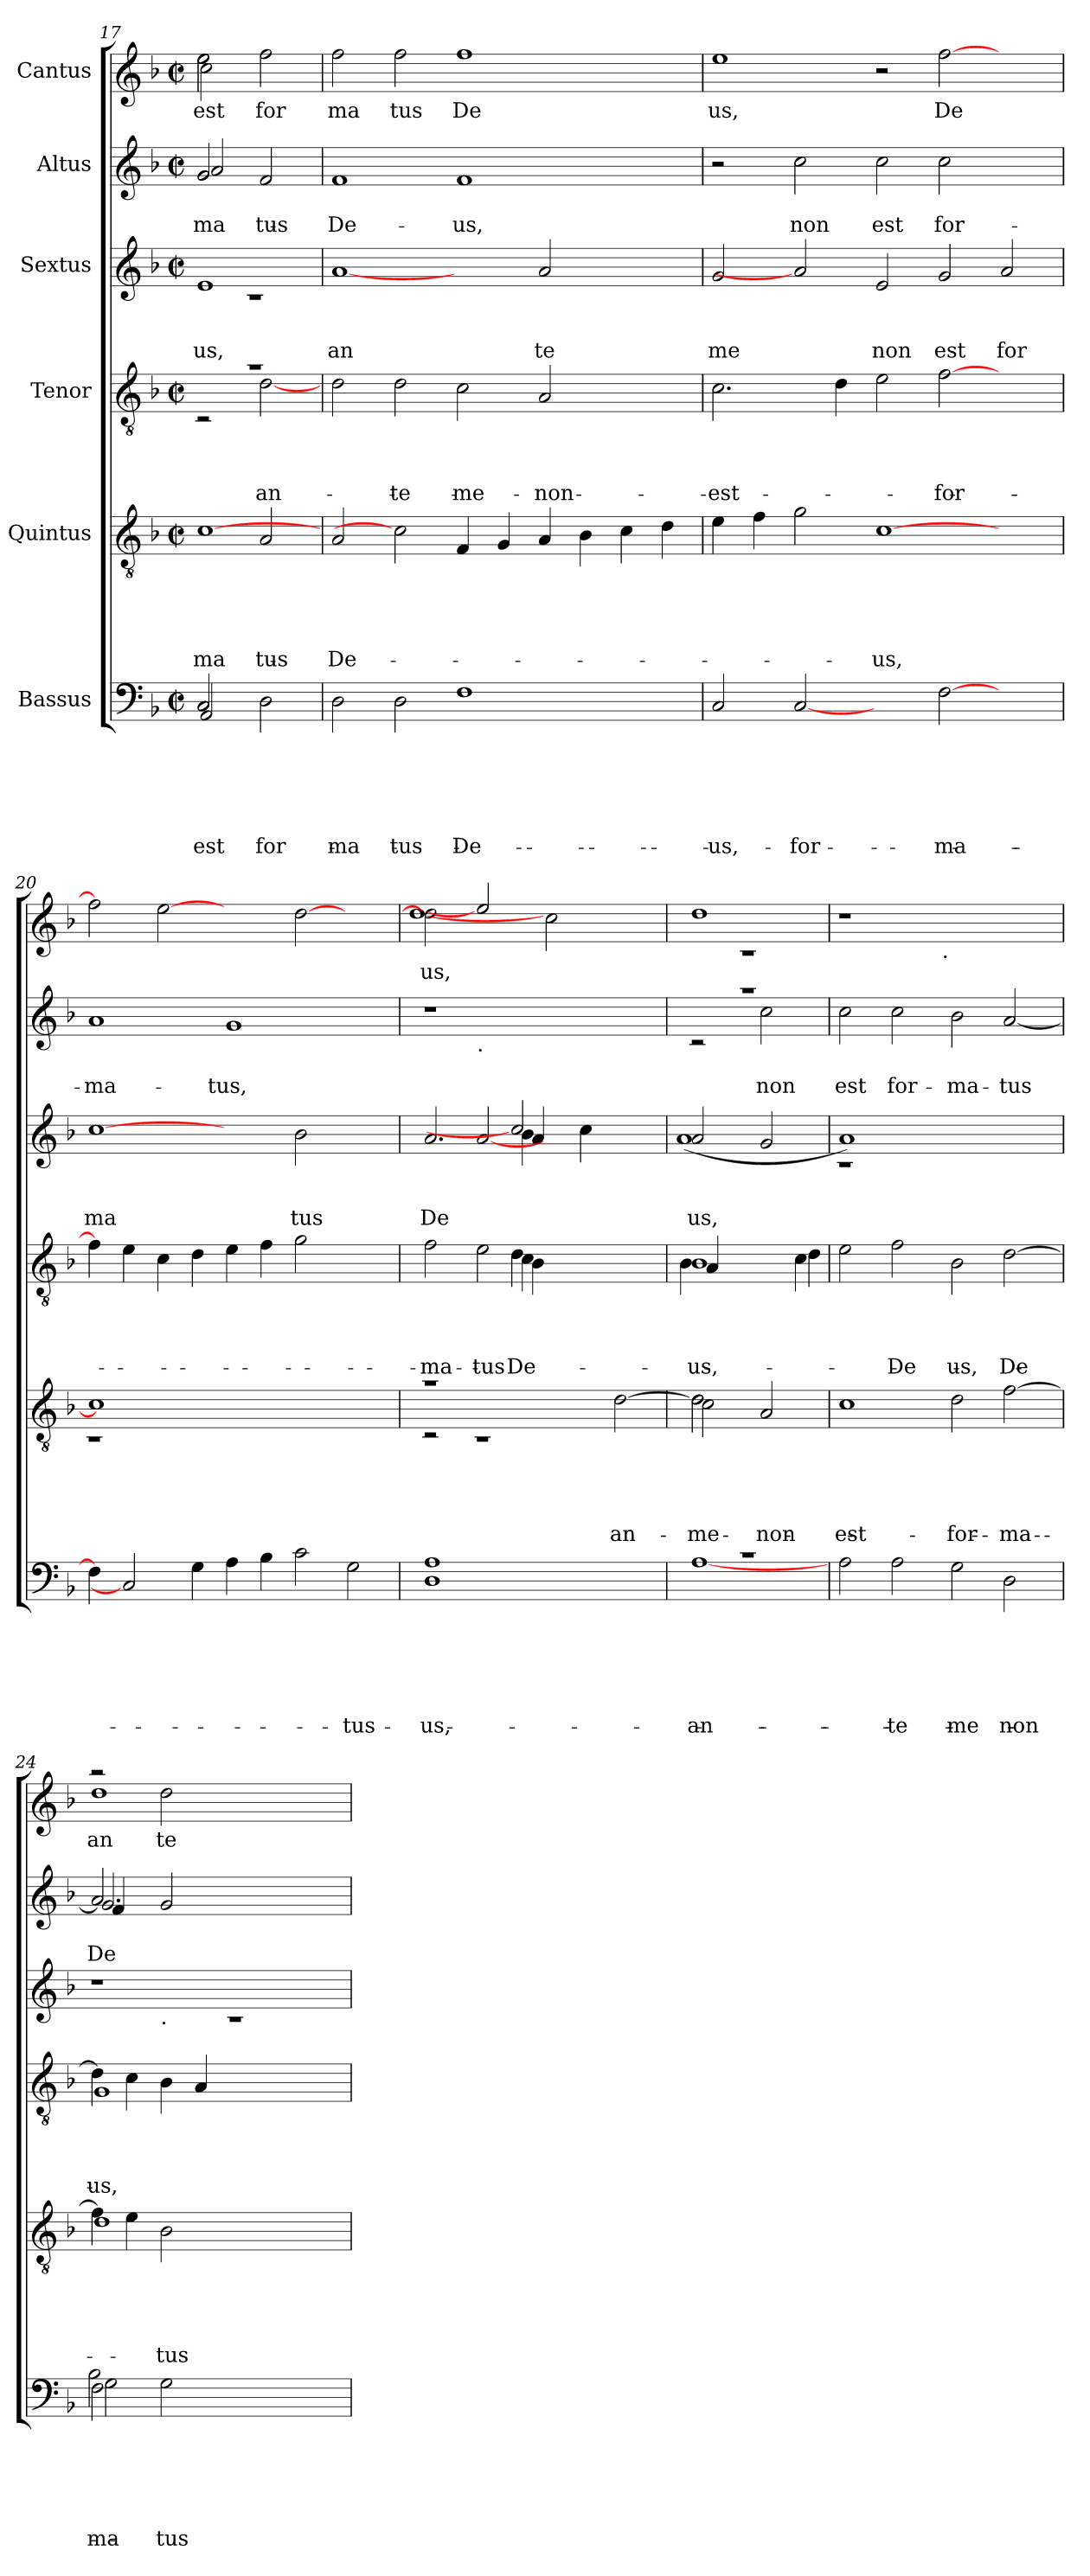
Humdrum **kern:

**kern	**text	**text	**text	**text	**text	**text	**kern	**text	**text	**text	**text	**text	**kern	**text	**text	**text	**text	**kern	**text	**text	**text	**kern	**text	**text	**kern	**text
*part6	*part6	*part6	*part6	*part6	*part6	*part6	*part5	*part5	*part5	*part5	*part5	*part5	*part4	*part4	*part4	*part4	*part4	*part3	*part3	*part3	*part3	*part2	*part2	*part2	*part1	*part1
*staff6	*staff6	*staff6	*staff6	*staff6	*staff6	*staff6	*staff5	*staff5	*staff5	*staff5	*staff5	*staff5	*staff4	*staff4	*staff4	*staff4	*staff4	*staff3	*staff3	*staff3	*staff3	*staff2	*staff2	*staff2	*staff1	*staff1
*I"Bassus	*	*	*	*	*	*	*I"Quintus	*	*	*	*	*	*I"Tenor	*	*	*	*	*I"Sextus	*	*	*	*I"Altus	*	*	*I"Cantus	*
!!LO:PB:g=z
*clefF4	*	*	*	*	*	*	*clefGv2	*	*	*	*	*	*clefGv2	*	*	*	*	*clefG2	*	*	*	*clefG2	*	*	*clefG2	*
*k[b-]	*	*	*	*	*	*	*k[b-]	*	*	*	*	*	*k[b-]	*	*	*	*	*k[b-]	*	*	*	*k[b-]	*	*	*k[b-]	*
*F:	*	*	*	*	*	*	*F:	*	*	*	*	*	*F:	*	*	*	*	*F:	*	*	*	*F:	*	*	*F:	*
*M2/2	*	*	*	*	*	*	*M2/2	*	*	*	*	*	*M2/2	*	*	*	*	*M2/2	*	*	*	*M2/2	*	*	*M2/2	*
*met(c|)	*	*	*	*	*	*	*met(c|)	*	*	*	*	*	*met(c|)	*	*	*	*	*met(c|)	*	*	*	*met(c|)	*	*	*met(c|)	*
=17	=17	=17	=17	=17	=17	=17	=17	=17	=17	=17	=17	=17	=17	=17	=17	=17	=17	=17	=17	=17	=17	=17	=17	=17	=17	=17
!	!	!	!	!	!	!LO:LY:b	!	!	!	!	!	!	!	!	!	!	!	!	!	!	!	!	!	!	!	!
*^	*	*	*	*	*	*	*	*	*	*	*	*	*	*	*	*	*	*	*	*	*	*	*	*	*	*
!	!	!	!	!	!	!	!LO:LY:b	!	!	!	!	!	!	!	!	!	!	!	!	!	!	!	!	!	!	!	!
*	*^	*	*	*	*	*	*	*	*	*	*	*	*	*	*	*	*	*	*	*	*	*	*	*	*	*	*
!	!	!	!	!	!	!	!	!LO:LY:b	!	!	!	!	!	!LO:LY:b	!	!	!	!	!	!	!	!	!LO:LY:b	!	!	!LO:LY:b	!	!
*	*	*	*	*	*	*	*	*	*^	*	*	*	*	*	*^	*	*	*	*	*^	*	*	*	*^	*	*	*	*
!	!	!	!	!	!	!	!	!	!	!	!	!	!	!	!	!	!	!	!	!	!	!	!	!	!	!	!	!	!	!LO:LY:b	!	!
*	*	*	*	*	*	*	*	*	*	*	*	*	*	*	*	*	*	*	*	*	*	*	*	*	*	*	*	*^	*	*	*	*
!	!	!	!	!	!	!	!	!	!	!	!	!	!	!	!	!	!	!	!	!	!	!	!	!	!	!	!	!	!	!	!LO:LY:b	!	!LO:LY:b
*	*	*	*	*	*	*	*	*	*	*	*	*	*	*	*	*	*	*	*	*	*	*	*	*	*	*	*	*	*	*	*	*^	*
!	!	!	!	!	!	!	!	!	!	!	!	!	!	!	!	!	!	!	!	!	!	!	!	!	!	!	!	!	!	!	!	!	!	!LO:LY:b
*	*	*	*	*	*	*	*	*	*	*	*	*	*	*	*	*	*	*	*	*	*	*	*	*	*	*	*	*	*	*	*	*	*^	*
!	!	!	!	!	!	!	!	!	!	!	!	!	!	!	!	!	!	!	!	!	!	!	!	!	!	!	!	!	!	!	!	!	!	!	!LO:LY:b
2C/	2AA/	2C/	.	.	.	.	.	est	[1c	2ryy	.	.	.	.	ma-	1ra	2rC	.	.	.	.	1e	1rc	.	.	-us,	2g/	2a/	2g/	.	-ma-	2ee\	2cc\	2ee\	est
!	!	!	!	!	!	!	!	!LO:LY:b	!	!	!	!	!	!	!LO:LY:b	!	!	!	!	!	!LO:LY:b	!	!	!	!	!	!	!	!	!	!LO:LY:b	!	!	!	!LO:LY:b
2ryy	2ryy	2D\	.	.	.	.	.	for-	.	2A/	.	.	.	.	-tus	.	[>2d\	.	.	.	an-	.	.	.	.	.	2ryy	2ryy	2f/	.	-tus	2ryy	2ryy	2ff\	for
*	*	*	*	*	*	*	*	*	*	*	*	*	*	*	*	*	*	*	*	*	*	*v	*v	*	*	*	*	*	*	*	*	*	*	*	*
=18	=18	=18	=18	=18	=18	=18	=18	=18	=18	=18	=18	=18	=18	=18	=18	=18	=18	=18	=18	=18	=18	=18	=18	=18	=18	=18	=18	=18	=18	=18	=18	=18	=18	=18
!	!	!	!	!	!	!	!	!LO:LY:b	!	!	!	!	!	!	!LO:LY:b	!	!	!	!	!	!	!	!	!	!LO:LY:b	!	!	!	!	!LO:LY:b	!	!	!	!LO:LY:b
*v	*v	*v	*	*	*	*	*	*	*	*	*	*	*	*	*	*v	*v	*	*	*	*	*	*	*	*	*v	*v	*v	*	*	*v	*v	*v	*
*	*	*	*	*	*	*	*v	*v	*	*	*	*	*	*	*	*	*	*	*	*	*	*	*	*	*	*	*
2D\	.	.	.	.	.	-ma	2A/	.	.	.	.	De-	2d\	.	.	.	.	[1a	.	.	an	1f	.	De-	2ff\	ma
!	!	!	!	!	!	!LO:LY:b	!	!	!	!	!	!	!	!	!	!	!LO:LY:b	!	!	!	!	!	!	!	!	!LO:LY:b
2D\	.	.	.	.	.	tus	2c]	.	.	.	.	.	2d\	.	.	.	-te	.	.	.	.	.	.	.	2ff\	tus
!	!	!	!	!	!	!LO:LY:b	!	!	!	!	!	!	!	!	!	!	!LO:LY:b	!	!	!	!	!	!	!LO:LY:b	!	!LO:LY:b
1F	.	.	.	.	.	De-	4F/	.	.	.	.	.	2c\	.	.	.	me	2ryy	.	.	.	1f	.	-us,	1ff	De
.	.	.	.	.	.	.	4G/	.	.	.	.	.	.	.	.	.	.	.	.	.	.	.	.	.	.	.
!	!	!	!	!	!	!	!	!	!	!	!	!	!	!	!	!	!LO:LY:b	!	!	!	!LO:LY:b	!	!	!	!	!
.	.	.	.	.	.	.	4A/	.	.	.	.	.	2A/	.	.	.	non	2a/	.	.	te	.	.	.	.	.
.	.	.	.	.	.	.	4B-\	.	.	.	.	.	.	.	.	.	.	.	.	.	.	.	.	.	.	.
2ryy	.	.	.	.	.	.	4c\	.	.	.	.	.	2ryy	.	.	.	.	2ryy	.	.	.	2ryy	.	.	2ryy	.
.	.	.	.	.	.	.	4d\	.	.	.	.	.	.	.	.	.	.	.	.	.	.	.	.	.	.	.
=19	=19	=19	=19	=19	=19	=19	=19	=19	=19	=19	=19	=19	=19	=19	=19	=19	=19	=19	=19	=19	=19	=19	=19	=19	=19	=19
!	!	!	!	!	!	!LO:LY:b	!	!	!	!	!	!	!	!	!	!	!LO:LY:b	!	!	!	!LO:LY:b	!	!	!	!	!LO:LY:b
2C/	.	.	.	.	.	-us,	4e\	.	.	.	.	.	2.c\	.	.	.	est	2g/	.	.	me	2r	.	.	1ee	us,
.	.	.	.	.	.	.	4f\	.	.	.	.	.	.	.	.	.	.	.	.	.	.	.	.	.	.	.
!	!	!	!	!	!	!LO:LY:b	!	!	!	!	!	!	!	!	!	!	!	!	!	!	!	!	!	!LO:LY:b	!	!
[2C	.	.	.	.	.	for-	2g\	.	.	.	.	.	.	.	.	.	.	2a]	.	.	.	2cc\	.	non	.	.
.	.	.	.	.	.	.	.	.	.	.	.	.	4d\	.	.	.	.	.	.	.	.	.	.	.	.	.
!	!	!	!	!	!	!	!	!	!	!	!	!LO:LY:b	!	!	!	!	!	!	!	!	!LO:LY:b	!	!	!LO:LY:b	!	!
2ryy	.	.	.	.	.	.	[>1c	.	.	.	.	-us,	2e\	.	.	.	.	2e/	.	.	non	2cc\	.	est	2r	.
!	!	!	!	!	!	!LO:LY:b	!	!	!	!	!	!	!	!	!	!	!LO:LY:b	!	!	!	!LO:LY:b	!	!	!LO:LY:b	!	!LO:LY:b
[>2F\	.	.	.	.	.	-ma-	.	.	.	.	.	.	[>2f\	.	.	.	for-	2g/	.	.	est	2cc\	.	for-	[>2ff\	De
!	!	!	!	!	!	!	!	!	!	!	!	!	!	!	!	!	!	!	!	!	!LO:LY:b	!	!	!	!	!
2ryy	.	.	.	.	.	.	2ryy	.	.	.	.	.	2ryy	.	.	.	.	2a/	.	.	for	2ryy	.	.	2ryy	.
=20	=20	=20	=20	=20	=20	=20	=20	=20	=20	=20	=20	=20	=20	=20	=20	=20	=20	=20	=20	=20	=20	=20	=20	=20	=20	=20
*	*	*	*	*	*	*	*^	*	*	*	*	*	*	*	*	*	*	*	*	*	*	*	*	*	*	*
!	!	!	!	!	!	!	!	!	!	!	!	!	!	!	!	!	!	!	!	!	!	!LO:LY:b	!	!	!LO:LY:b	!	!
4F\]	.	.	.	.	.	.	1c]	1rC	.	.	.	.	.	4f\]	.	.	.	.	[1cc	.	.	ma	1a	.	-ma-	2ff\]	.
2C]	.	.	.	.	.	.	.	.	.	.	.	.	.	4e\	.	.	.	.	.	.	.	.	.	.	.	.	.
.	.	.	.	.	.	.	.	.	.	.	.	.	.	4c\	.	.	.	.	.	.	.	.	.	.	.	[2ee	.
4G\	.	.	.	.	.	.	.	.	.	.	.	.	.	4d\	.	.	.	.	.	.	.	.	.	.	.	.	.
!	!	!	!	!	!	!	!	!	!	!	!	!	!	!	!	!	!	!	!	!	!	!	!	!	!LO:LY:b	!	!
4A\	.	.	.	.	.	.	1.ryy	1.ryy	.	.	.	.	.	4e\	.	.	.	.	2ryy	.	.	.	1g	.	-tus,	2ryy	.
4B-\	.	.	.	.	.	.	.	.	.	.	.	.	.	4f\	.	.	.	.	.	.	.	.	.	.	.	.	.
!	!	!	!	!	!	!	!	!	!	!	!	!	!	!	!	!	!	!	!	!	!	!LO:LY:b	!	!	!	!	!
2c\	.	.	.	.	.	.	.	.	.	.	.	.	.	2g\	.	.	.	.	2b-\	.	.	tus	.	.	.	[>2dd\	.
!	!	!	!	!	!	!LO:LY:b	!	!	!	!	!	!	!	!	!	!	!	!	!	!	!	!	!	!	!	!	!
2G\	.	.	.	.	.	-tus	.	.	.	.	.	.	.	2ryy	.	.	.	.	2ryy	.	.	.	2ryy	.	.	2ryy	.
=21	=21	=21	=21	=21	=21	=21	=21	=21	=21	=21	=21	=21	=21	=21	=21	=21	=21	=21	=21	=21	=21	=21	=21	=21	=21	=21	=21
!	!	!	!	!	!	!LO:LY:b	!	!	!	!	!	!	!	!	!	!	!	!LO:LY:b	!	!	!	!LO:LY:b	!	!	!	!	!LO:LY:b
*	*	*	*	*	*	*	*	*	*	*	*	*	*	*^	*	*	*	*	*^	*	*	*	*^	*	*	*^	*
*	*	*	*	*	*	*	*	*	*	*	*	*	*	*	*^	*	*	*	*	*	*^	*	*	*	*	*	*	*	*	*	*
*	*	*	*	*	*	*	*	*	*	*	*	*	*	*	*	*^	*	*	*	*	*	*	*^	*	*	*	*	*	*	*	*	*	*
1D 1A	.	.	.	.	.	-us,	1ra	2rC	.	.	.	.	.	2f\	2.ryy	2.ryy	2.ryy	.	.	.	-ma-	2.a/	2.ryy	2.ryy	2ryy	.	.	De	1r	2ryy	.	.	2dd\]	[>1dd	us,
!	!	!	!	!	!	!	!	!	!	!	!	!	!	!	!	!	!	!	!	!	!	!	!	!	!	!	!	!	!	!LO:TX:b:t=.	!	!	!	!	!
!	!	!	!	!	!	!	!	!	!	!	!	!	!	!	!	!	!	!	!	!	!LO:LY:b	!	!	!	!	!	!	!	!	!	!	!	!	!	!
.	.	.	.	.	.	.	.	1rC	.	.	.	.	.	2e\	.	.	.	.	.	.	-tus	.	.	.	[<2a/	.	.	.	.	1.ryy	.	.	2ee]	.	.
!	!	!	!	!	!	!	!	!	!	!	!	!	!	!	!	!	!	!	!	!	!LO:LY:b	!	!	!	!	!	!	!	!	!	!	!	!	!	!
.	.	.	.	.	.	.	.	.	.	.	.	.	.	.	4d\	4c\	4B-\	.	.	.	De-	2cc]	4b-\	4a/	.	.	.	.	.	.	.	.	.	.	.
1ryy	.	.	.	.	.	.	1ryy	.	.	.	.	.	.	1ryy	1ryy	1ryy	1ryy	.	.	.	.	.	2ryy	2ryy	2ryy	.	.	.	1ryy	.	.	.	2cc\	2ryy	.
.	.	.	.	.	.	.	.	.	.	.	.	.	.	.	.	.	.	.	.	.	.	4cc\	.	.	.	.	.	.	.	.	.	.	.	.	.
!	!	!	!	!	!	!	!	!	!	!	!	!	!LO:LY:b	!	!	!	!	!	!	!	!	!	!	!	!	!	!	!	!	!	!	!	!	!	!
.	.	.	.	.	.	.	.	[>2d\	.	.	.	.	an-	.	.	.	.	.	.	.	.	2ryy	2ryy	2ryy	2ryy	.	.	.	.	.	.	.	2ryy	2ryy	.
=22	=22	=22	=22	=22	=22	=22	=22	=22	=22	=22	=22	=22	=22	=22	=22	=22	=22	=22	=22	=22	=22	=22	=22	=22	=22	=22	=22	=22	=22	=22	=22	=22	=22	=22	=22
*^	*	*	*	*	*	*	*	*	*	*	*	*	*	*	*	*	*	*	*	*	*	*	*	*	*	*	*	*	*	*	*	*	*	*	*
!	!	!	!	!	!	!	!LO:LY:b	!	!	!	!	!	!	!LO:LY:b	!	!	!	!	!	!	!	!	!	!	!	!	!	!	!	!	!	!	!	!	!	!
*	*	*	*	*	*	*	*	*	*^	*	*	*	*	*	*	*	*	*	*	*	*	*	*	*	*	*	*	*	*	*	*	*	*	*	*	*
!	!	!	!	!	!	!	!	!	!	!	!	!	!	!	!LO:LY:b	!	!	!	!	!	!	!	!LO:LY:b	!	!	!	!	!	!	!LO:LY:b	!	!	!	!	!	!	!
*	*	*	*	*	*	*	*	*	*	*	*	*	*	*	*	*	*	*	*	*	*	*	*	*	*v	*v	*v	*	*	*	*	*	*	*	*	*	*
1rc	[<1A	.	.	.	.	.	an-	2d\	2d\]	2c\	.	.	.	.	me	1B-	4A/	4B-\	2.ryy	.	.	.	-us,	2a/	(<1a	.	.	us,	1raa	2rc	.	.	1dd	1rc	.
.	.	.	.	.	.	.	.	.	.	.	.	.	.	.	.	.	2.ryy	2ryy	.	.	.	.	.	.	.	.	.	.	.	.	.	.	.	.	.
!	!	!	!	!	!	!	!	!	!	!	!	!	!	!	!LO:LY:b	!	!	!	!	!	!	!	!	!	!	!	!	!	!	!	!	!LO:LY:b	!	!	!
.	.	.	.	.	.	.	.	2ryy	2ryy	2A/	.	.	.	.	non	.	.	.	.	.	.	.	.	2g/	.	.	.	.	.	2cc\	.	non	.	.	.
.	.	.	.	.	.	.	.	.	.	.	.	.	.	.	.	.	.	4c\	4d\	.	.	.	.	.	.	.	.	.	.	.	.	.	.	.	.
*v	*v	*	*	*	*	*	*	*	*	*	*	*	*	*	*	*	*	*	*	*	*	*	*	*	*	*	*	*	*v	*v	*	*	*	*	*
*	*	*	*	*	*	*	*v	*v	*v	*	*	*	*	*	*	*	*	*	*	*	*	*	*	*	*	*	*	*	*	*	*	*	*
!!LO:LB:g=z	!!
=23	=23	=23	=23	=23	=23	=23	=23	=23	=23	=23	=23	=23	=23	=23	=23	=23	=23	=23	=23	=23	=23	=23	=23	=23	=23	=23	=23	=23	=23	=23	=23
!	!	!	!	!	!	!	!	!	!	!	!	!LO:LY:b	!	!	!	!	!	!	!	!	!	!	!	!	!	!	!	!LO:LY:b	!	!	!
*	*	*	*	*	*	*	*	*	*	*	*	*	*v	*v	*v	*v	*	*	*	*	*	*	*	*	*	*	*	*	*	*	*
2A\	.	.	.	.	.	.	1c	.	.	.	.	est	2e\	.	.	.	.	1a)	1rc	.	.	.	2cc\	.	est	1r	2ryy	.
!	!	!	!	!	!	!LO:LY:b	!	!	!	!	!	!	!	!	!	!	!LO:LY:b	!	!	!	!	!	!	!	!LO:LY:b	!	!	!
2A\	.	.	.	.	.	-te	.	.	.	.	.	.	2f\	.	.	.	De	.	.	.	.	.	2cc\	.	for-	.	4...ryy	.
!	!	!	!	!	!	!	!	!	!	!	!	!	!	!	!	!	!	!	!	!	!	!	!	!	!	!	!LO:TX:b:t=.	!
.	.	.	.	.	.	.	.	.	.	.	.	.	.	.	.	.	.	.	.	.	.	.	.	.	.	.	1ryy	.
!	!	!	!	!	!	!LO:LY:b	!	!	!	!	!	!LO:LY:b	!	!	!	!	!LO:LY:b	!	!	!	!	!	!	!	!LO:LY:b	!	!	!
2G\	.	.	.	.	.	me	2d\	.	.	.	.	for-	2B-\	.	.	.	us,	1ryy	1ryy	.	.	.	2b-\	.	-ma-	1ryy	.	.
!	!	!	!	!	!	!LO:LY:b	!	!	!	!	!	!LO:LY:b	!	!	!	!	!LO:LY:b	!	!	!	!	!	!	!	!LO:LY:b	!	!	!
2D\	.	.	.	.	.	non	[>2f\	.	.	.	.	-ma-	[>2d\	.	.	.	De	.	.	.	.	.	[<2a/	.	-tus	.	.	.
.	.	.	.	.	.	.	.	.	.	.	.	.	.	.	.	.	.	.	.	.	.	.	.	.	.	.	32ryy	.
=24	=24	=24	=24	=24	=24	=24	=24	=24	=24	=24	=24	=24	=24	=24	=24	=24	=24	=24	=24	=24	=24	=24	=24	=24	=24	=24	=24	=24
!	!	!	!	!	!	!LO:LY:b	!	!	!	!	!	!	!	!	!	!	!	!	!	!	!	!	!	!	!	!	!	!
*^	*	*	*	*	*	*	*	*	*	*	*	*	*	*	*	*	*	*	*	*	*	*	*	*	*	*	*	*
!	!	!	!	!	!	!	!LO:LY:b	!	!	!	!	!	!	!	!	!	!	!	!	!	!	!	!	!	!	!	!	!	!
*	*^	*	*	*	*	*	*	*	*	*	*	*	*	*	*	*	*	*	*	*	*	*	*	*	*	*	*	*	*
!	!	!	!	!	!	!	!	!LO:LY:b	!	!	!	!	!	!	!	!	!	!	!LO:LY:b	!	!	!	!	!	!	!	!LO:LY:b	!	!	!LO:LY:b
*	*	*	*	*	*	*	*	*	*^	*	*	*	*	*	*^	*	*	*	*	*	*	*	*	*	*^	*	*	*	*	*
*	*	*	*	*	*	*	*	*	*	*	*	*	*	*	*	*	*	*	*	*	*	*	*	*	*	*	*	*^	*	*	*	*	*
2F\	2G\	2B-\	.	.	.	.	.	ma	4f\]	1d	.	.	.	.	.	4d\]	1G	.	.	.	us,	1r	2ryy	.	.	.	2a/]	2.g/	4f/	.	De-	2raa	1dd	an
.	.	.	.	.	.	.	.	.	4e\	.	.	.	.	.	.	4c\	.	.	.	.	.	.	.	.	.	.	.	.	4ryy	.	.	.	.	.
!	!	!	!	!	!	!	!	!	!	!	!	!	!	!	!	!	!	!	!	!	!	!	!LO:TX:b:t=.	!	!	!	!	!	!	!	!	!	!	!
!	!	!	!	!	!	!	!	!LO:LY:b	!	!	!	!	!	!	!LO:LY:b	!	!	!	!	!	!	!	!	!	!	!	!	!	!	!	!	!	!	!LO:LY:b
1ryy	1ryy	2G\	.	.	.	.	.	tus	2B-\	.	.	.	.	.	-tus	4B-\	.	.	.	.	.	.	1.ryy	.	.	.	1ryy	.	2g/	.	.	2dd\	.	te
.	.	.	.	.	.	.	.	.	.	.	.	.	.	.	.	4A/	.	.	.	.	.	.	.	.	.	.	.	1ryy	.	.	.	.	.	.
.	.	1ryy	.	.	.	.	.	.	1ryy	1ryy	.	.	.	.	.	1ryy	1ryy	.	.	.	.	1rc	.	.	.	.	.	.	1ryy	.	.	1ryy	1ryy	.
2ryy	2ryy	.	.	.	.	.	.	.	.	.	.	.	.	.	.	.	.	.	.	.	.	.	.	.	.	.	2ryy	.	.	.	.	.	.	.
.	.	.	.	.	.	.	.	.	.	.	.	.	.	.	.	.	.	.	.	.	.	.	.	.	.	.	.	4ryy	.	.	.	.	.	.
*v	*v	*v	*	*	*	*	*	*	*	*	*	*	*	*	*	*v	*v	*	*	*	*	*v	*v	*	*	*	*v	*v	*v	*	*	*v	*v	*
*	*	*	*	*	*	*	*v	*v	*	*	*	*	*	*	*	*	*	*	*	*	*	*	*	*	*	*	*
=	=	=	=	=	=	=	=	=	=	=	=	=	=	=	=	=	=	=	=	=	=	=	=	=	=	=
*-	*-	*-	*-	*-	*-	*-	*-	*-	*-	*-	*-	*-	*-	*-	*-	*-	*-	*-	*-	*-	*-	*-	*-	*-	*-	*-
